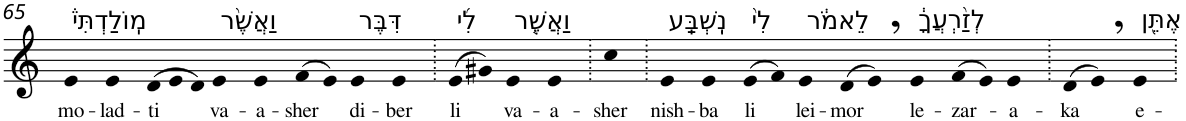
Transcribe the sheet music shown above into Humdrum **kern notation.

**kern	**text
*part1	*part1
*staff1	*staff1
*I"Piano	*
*I'Pno	*
!!LO:PB:g=z
*clefG2	*
*k[]	*
=65	=65
!LO:TX:a:t=מֽוֹלַדְתִּי֒	!
!	!LO:LY:b
4e	mo-
!	!LO:LY:b
4e	-lad-
*Xtuplet	*
!	!LO:LY:b
(>12d	-ti
12e	.
12d)	.
!LO:TX:a:t=וַאֲשֶׁ֨ר	!
!	!LO:LY:b
4e	va-
!	!LO:LY:b
4e	-a-
!	!LO:LY:b
(>8f	-sher
8e)	.
!LO:TX:a:t=דִּבֶּר	!
!	!LO:LY:b
4e	di-
!	!LO:LY:b
4e	-ber
=66.	=66.
!LO:TX:a:t=לִ֜י	!
!	!LO:LY:b
(>8e	li
8g#X)	.
!LO:TX:a:t=וַאֲשֶׁ֤ר	!
!	!LO:LY:b
4e	va-
!	!LO:LY:b
4e	-a-
=67.	=67.
!	!LO:LY:b
4cc	-sher
=68.	=68.
!LO:TX:a:t=נִֽשְׁבַּֽע	!
!	!LO:LY:b
4e	nish-
!	!LO:LY:b
4e	-ba
!LO:TX:a:t=לִי֙	!
!	!LO:LY:b
(>8e	li
8f)	.
!LO:TX:a:t=לֵאמֹ֔ר	!
!	!LO:LY:b
4e	lei-
!	!LO:LY:b
(>8d	-mor
8e,)	.
!LO:TX:a:t=לְזַ֨רְעֲךָ֔	!
!	!LO:LY:b
4e	le-
!	!LO:LY:b
(>8f	-zar-
8e)	.
!	!LO:LY:b
4e	-a-
=69.	=69.
!	!LO:LY:b
(>8d	-ka
8e,)	.
!LO:TX:a:t=אֶתֵּ֖ן	!
!	!LO:LY:b
4e	e-
=.	=.
*-	*-
